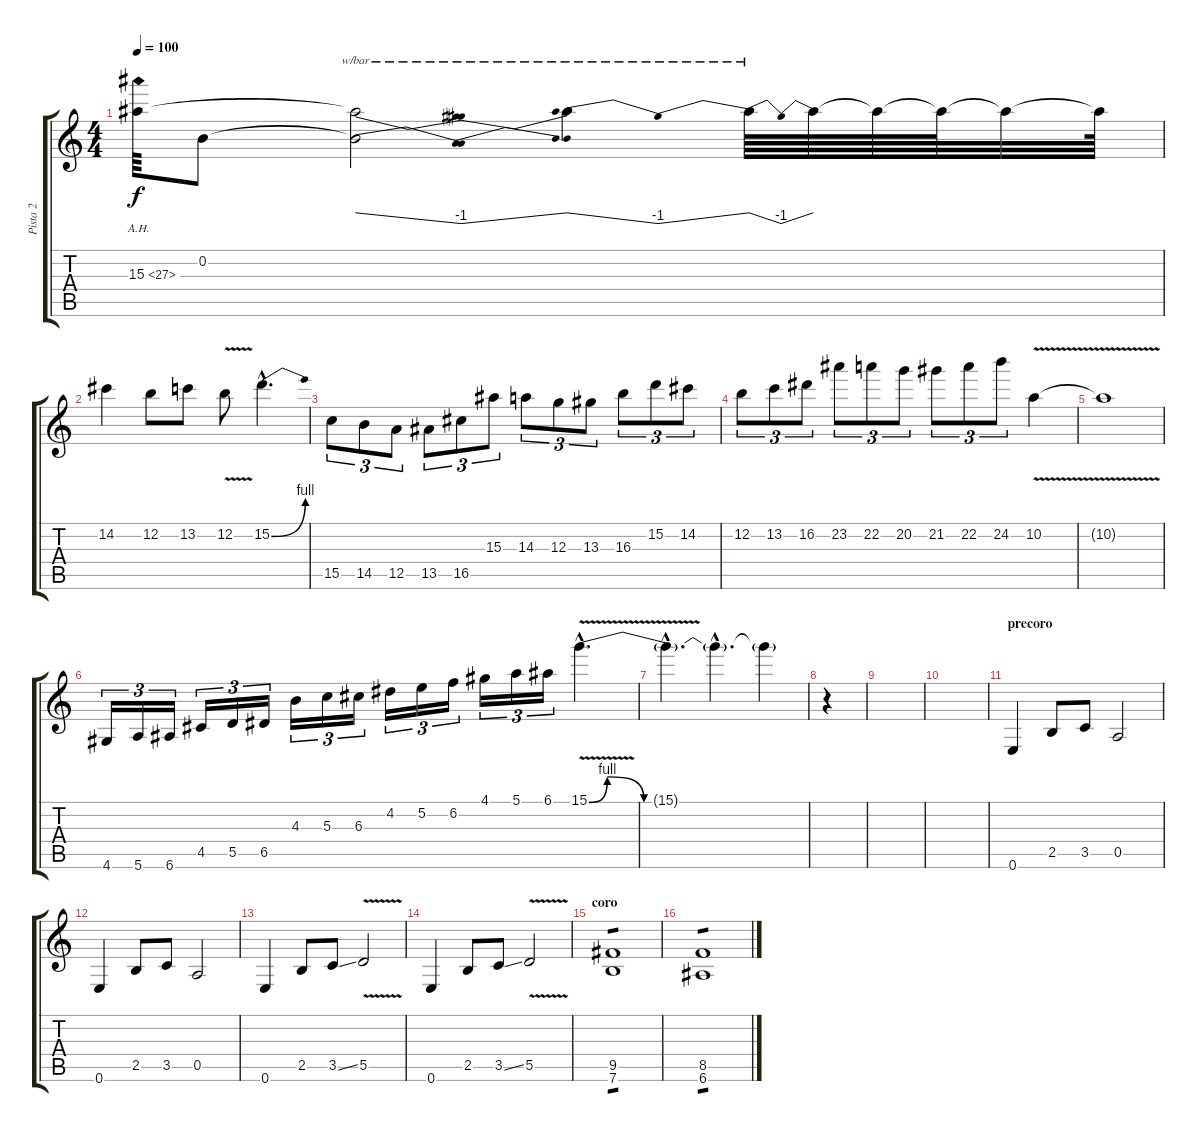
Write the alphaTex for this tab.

\track ("Pista 2" "Pista 2") {instrument distortionguitar}
\staff {score tabs}
\tuning (E4 B3 G3 D3 A2 E2) {hide}
\ts (4 4)
\tempo 100
\clef g2
\ks c
15.3{ah 12}.64{dy f} 0.2.8 (0.2{t} 15.3{t}).2{tbe (dip default 0 0 30 -4 60 0)} 15.3{t}.4{tbe (dip default 0 0 30 -4 60 0)} 15.3{t}.64{tbe (dip default 0 0 30 -4 60 0)} 15.3{t}.64 15.3{t}.64 15.3{t}.64 15.3{t}.32 15.3{t}.64 |
14.2.4 12.2.8 13.2.8 12.2{v}.8 15.2{be (bend 0 0 60 4) hac}.4{d} |
15.5.8{tu (3 2)} 14.5.8{tu (3 2)} 12.5.8{tu (3 2)} 13.5.8{tu (3 2)} 16.5.8{tu (3 2)} 15.3.8{tu (3 2)} 14.3.8{tu (3 2)} 12.3.8{tu (3 2)} 13.3.8{tu (3 2)} 16.3.8{tu (3 2)} 15.2.8{tu (3 2)} 14.2.8{tu (3 2)} |
12.2.8{tu (3 2)} 13.2.8{tu (3 2)} 16.2.8{tu (3 2)} 23.2.8{tu (3 2)} 22.2.8{tu (3 2)} 20.2.8{tu (3 2)} 21.2.8{tu (3 2)} 22.2.8{tu (3 2)} 24.2.8{tu (3 2)} 10.2{v}.4 |
10.2{t}.1 |
4.6.16{tu (3 2)} 5.6.16{tu (3 2)} 6.6.16{tu (3 2)} 4.5.16{tu (3 2)} 5.5.16{tu (3 2)} 6.5.16{tu (3 2)} 4.3.16{tu (3 2)} 5.3.16{tu (3 2)} 6.3.16{tu (3 2)} 4.2.16{tu (3 2)} 5.2.16{tu (3 2)} 6.2.16{tu (3 2)} 4.1.16{tu (3 2)} 5.1.16{tu (3 2)} 6.1.16{tu (3 2)} 15.1{be (custom 0 0 5 4 15 0 45 0 60 0) v hac}.4{d} |
15.1{hac t}.4{d} 15.1{hac t}.4{d} 15.1{t}.4 |
r.4 |
|
|
\section ("" "precoro")
0.6.4 2.5.8 3.5.8 0.5.2 |
0.6.4 2.5.8 3.5.8 0.5.2 |
0.6.4 2.5.8 3.5{ss}.8 5.5{v}.2 |
0.6.4 2.5.8 3.5{ss}.8 5.5{v}.2 |
\section ("" "coro")
(9.5 7.6).1{tp 1} |
(8.5 6.6).1{tp 1}
